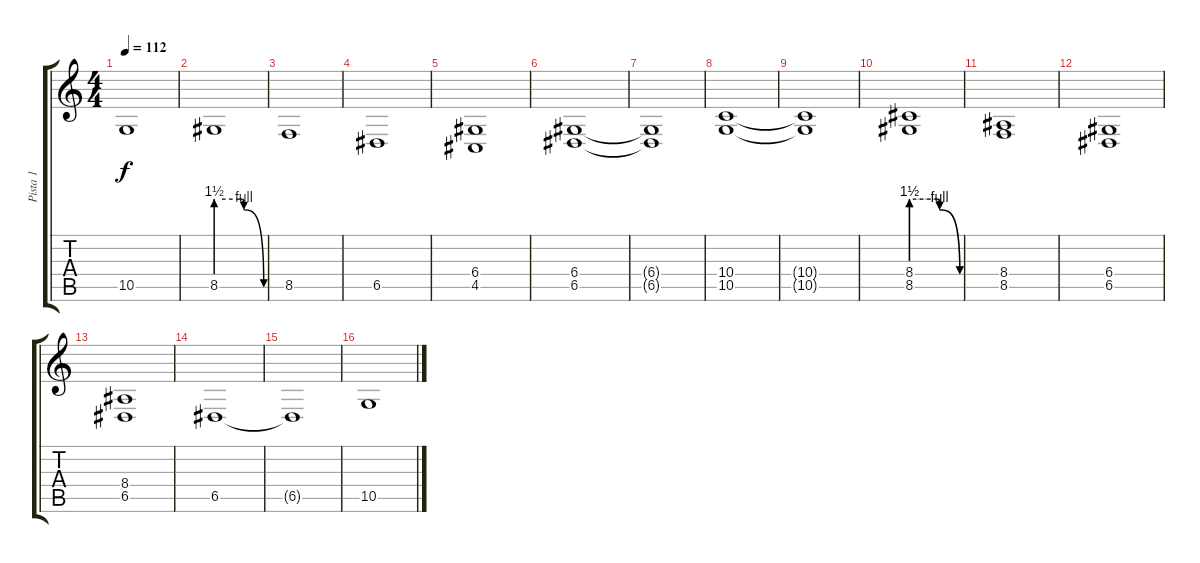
\track ("Pista 1" "Pista 1") {instrument synthstrings1}
\staff {score tabs}
\tuning (E4 B3 G3 D3 A2 E2) {hide}
\ts (4 4)
\tempo 112
\clef g2
\ks c
10.5{t}.1{dy f} |
8.5{be (custom 0 6 30 6 33 6 35 4 60 0)}.1 |
8.5.1 |
6.5.1 |
(6.4 4.5).1 |
(6.4 6.5).1 |
(6.4{t} 6.5{t}).1 |
(10.4 10.5).1 |
(10.4{t} 10.5{t}).1 |
(8.4{be (custom 0 6 33 6 35 4 60 0)} 8.5{be (custom 0 6 30 6 33 6 35 4 60 0)}).1 |
(8.4 8.5).1 |
(6.4 6.5).1 |
(8.4 6.5).1 |
6.5.1 |
6.5{t}.1 |
10.5.1
